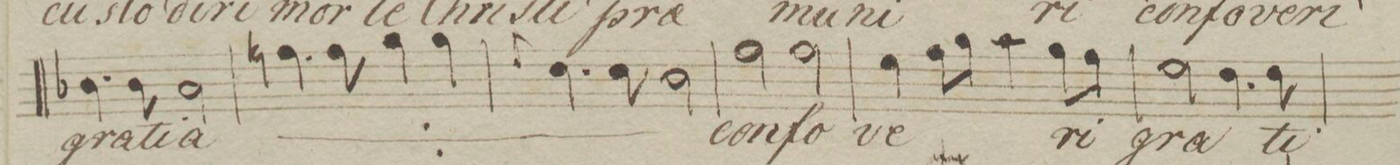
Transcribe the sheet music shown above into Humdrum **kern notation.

**kern	**text	**dynam
*I"Tenor.	*	*
*clefC4	*	*
*k[b-e-]	*	*
*met(c)	*	*
*M4/4	*	*
4.A-X\	gra-	.
8A-\	-ti-	.
2G\	-a	.
=83	=83	=83
*	*ij	*
4.en\	con-	.
8e\	-fo-	.
4f\	-ve-	.
4f\	-ri	.
=84	=84	=84
8qqc/	.	.
4.B-\	gra-	.
8B-\	-ti-	.
2A\	-a	.
=85	=85	=85
*	*Xij	*
2e-\	con-	.
2e-\	-fo-	.
=86	=86	=86
4d\	-ve-	.
8e-\L	.	.
8f\J	.	.
4g\	.	.
8f\L	-ri-	.
8e-\J	.	.
=87	=87	=87
2d\	-gra-	.
4.c\	.	.
8c\	-ti-	.
=88	=88	=88
*-	*-	*-
